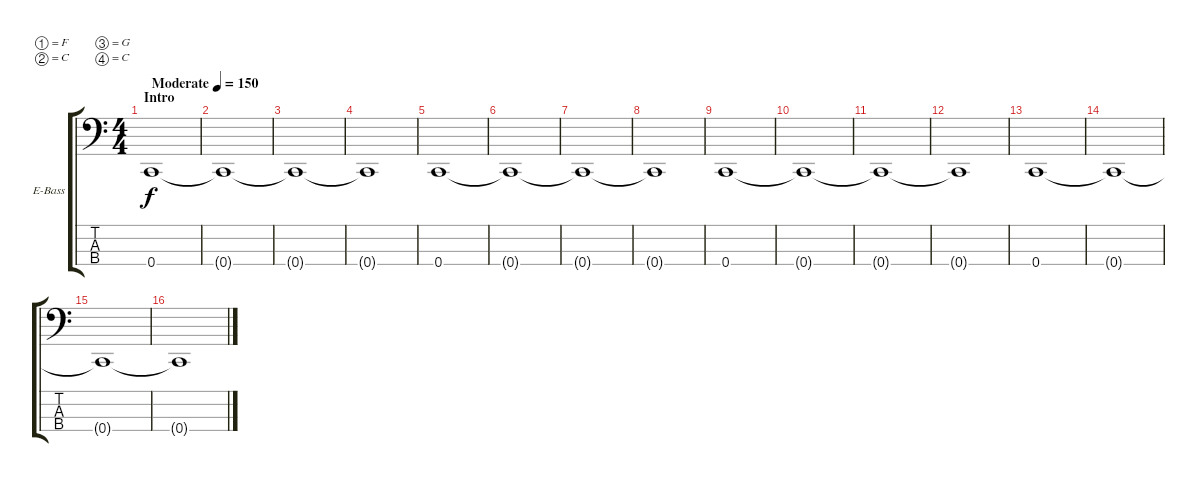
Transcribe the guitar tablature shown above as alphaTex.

\bracketExtendMode groupsimilarinstruments
\firstSystemTrackNameOrientation horizontal
\otherSystemsTrackNameOrientation horizontal
\track ("Jason James" "E-Bass") {instrument electricbasspick}
\staff {score tabs}
\tuning (F2 C2 G1 C1)
\ts (4 4)
\beaming (8 2 2 2 2)
\section ("" "Intro")
\tempo (150 "Moderate")
\clef f4
\ks c
0.4.1{dy f instrument electricbasspick} |
0.4{t}.1 |
0.4{t}.1 |
0.4{t}.1 |
0.4.1 |
0.4{t}.1 |
0.4{t}.1 |
0.4{t}.1 |
0.4.1 |
0.4{t}.1 |
0.4{t}.1 |
0.4{t}.1 |
0.4.1 |
0.4{t}.1 |
0.4{t}.1 |
0.4{t}.1
